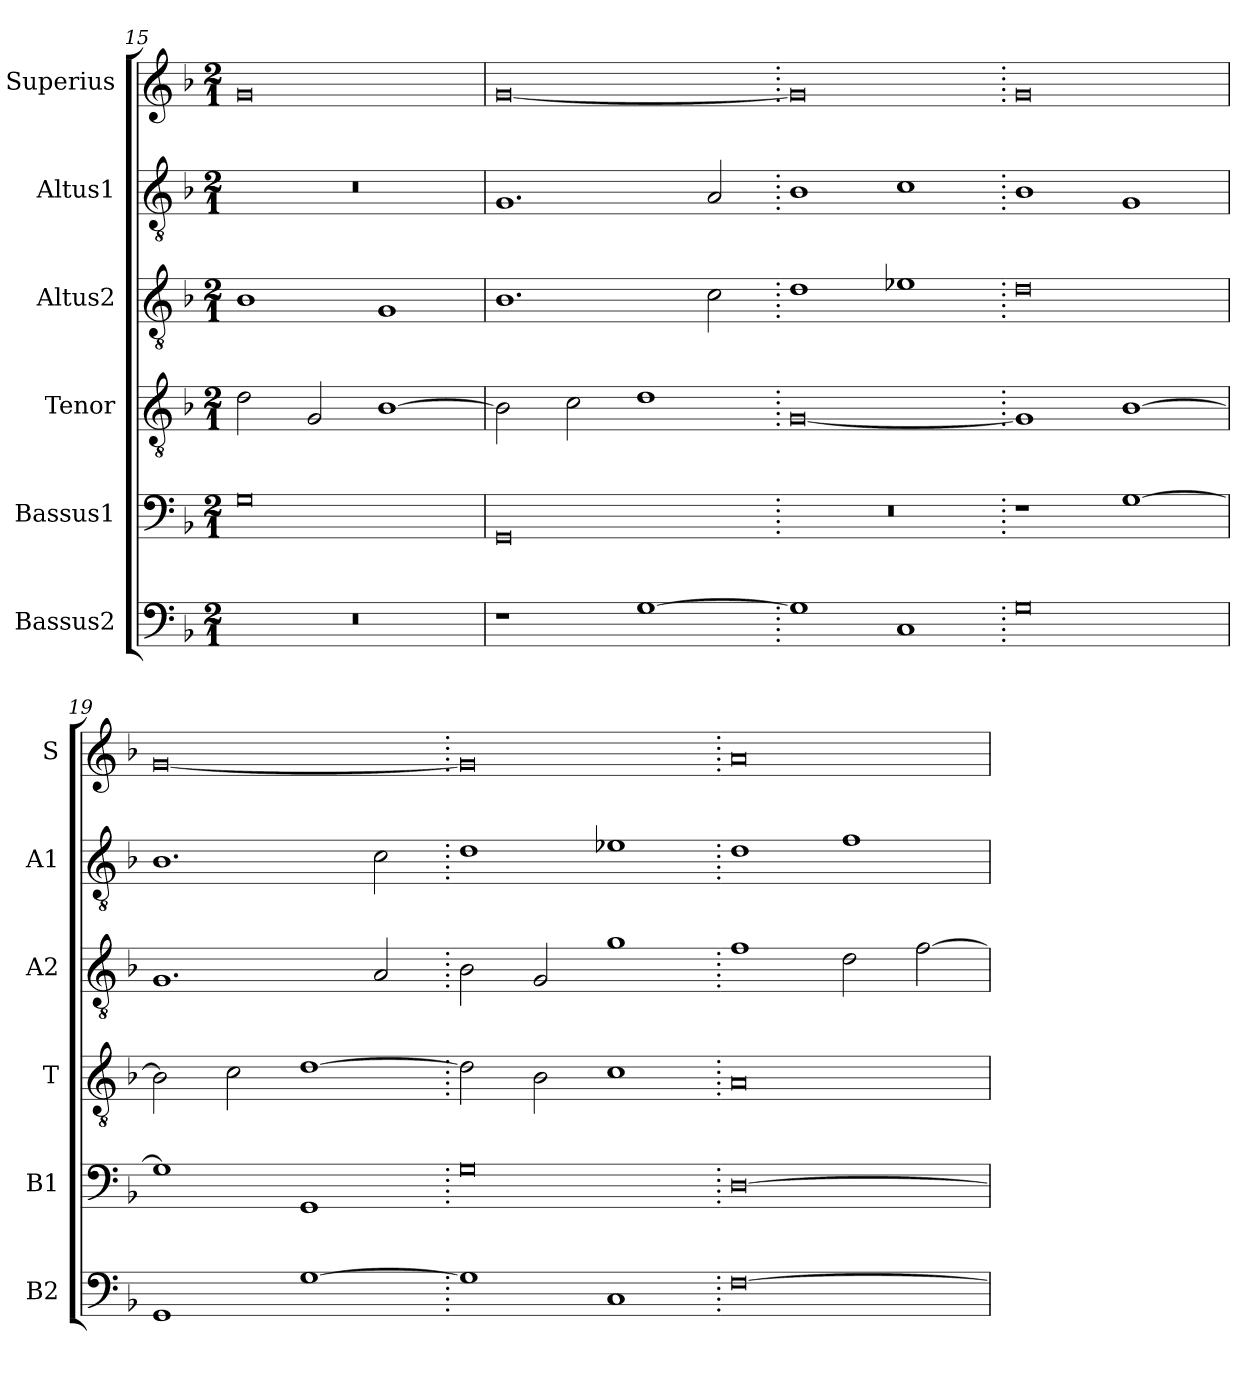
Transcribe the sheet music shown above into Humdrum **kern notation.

**kern	**kern	**kern	**kern	**kern	**kern
*part6	*part5	*part4	*part3	*part2	*part1
*staff6	*staff5	*staff4	*staff3	*staff2	*staff1
*I"Bassus2	*I"Bassus1	*I"Tenor	*I"Altus2	*I"Altus1	*I"Superius
*I'B2	*I'B1	*I'T	*I'A2	*I'A1	*I'S
*clefF4	*clefF4	*clefGv2	*clefGv2	*clefGv2	*clefG2
*k[b-]	*k[b-]	*k[b-]	*k[b-]	*k[b-]	*k[b-]
*M2/1	*M2/1	*M2/1	*M2/1	*M2/1	*M2/1
=15	=15	=15	=15	=15	=15
0r	0G	2d\	1B-	0r	0g
.	.	2G/	.	.	.
.	.	[1B-	1G	.	.
=16	=16	=16	=16	=16	=16
1r	0GG	2B-\]	1.B-	1.G	[0g
.	.	2c\	.	.	.
[1G	.	1d	.	.	.
.	.	.	2c\	2A/	.
=17.	=17.	=17.	=17.	=17.	=17.
1G]	0r	[0G	1d	1B-	0g]
1C	.	.	1e-X	1c	.
=18.	=18.	=18.	=18.	=18.	=18.
0G	1r	1G]	0d	1B-	0g
.	[1G	[1B-	.	1G	.
=19	=19	=19	=19	=19	=19
1GG	1G]	2B-\]	1.G	1.B-	[0g
.	.	2c\	.	.	.
[1G	1GG	[1d	.	.	.
.	.	.	2A/	2c\	.
=20.	=20.	=20.	=20.	=20.	=20.
1G]	0G	2d\]	2B-\	1d	0g]
.	.	2B-\	2G/	.	.
1C	.	1c	1g	1e-X	.
=21.	=21.	=21.	=21.	=21.	=21.
[0F	[0D	0A	1f	1d	0a
.	.	.	2d\	1f	.
.	.	.	[2f\	.	.
=	=	=	=	=	=
*-	*-	*-	*-	*-	*-
